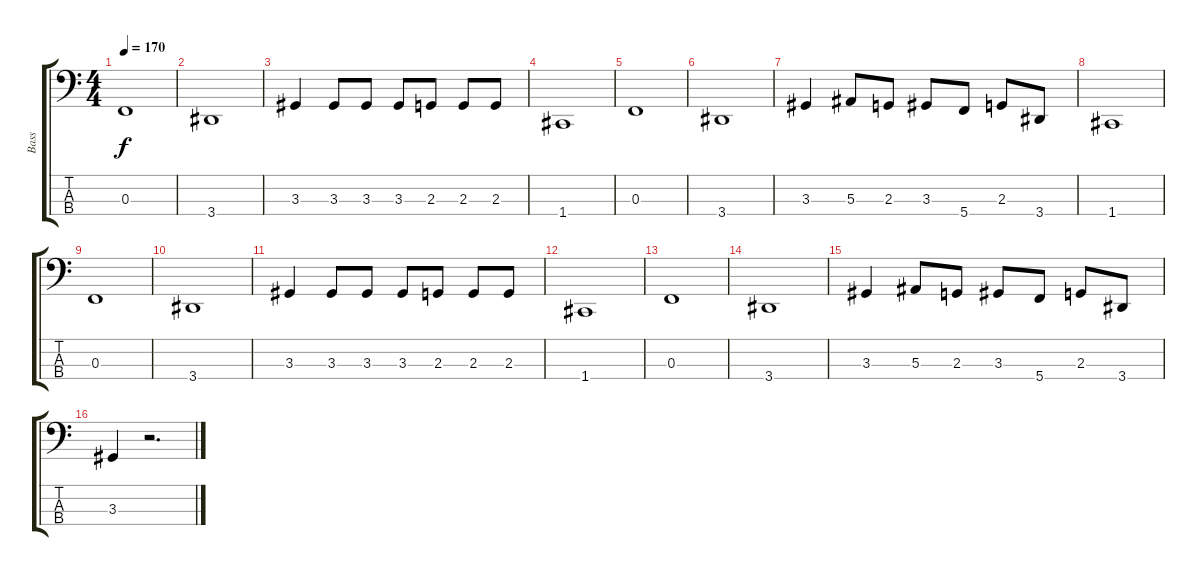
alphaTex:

\track ("Bass" "Bass") {instrument electricbassfinger}
\staff {score tabs}
\tuning (Eb2 Bb1 F1 C1) {hide}
\ts (4 4)
\tempo 170
\clef f4
\ks c
0.3.1{dy f} |
3.4.1 |
3.3.4 3.3.8 3.3.8 3.3.8 2.3.8 2.3.8 2.3.8 |
1.4.1 |
0.3.1 |
3.4.1 |
3.3.4 5.3.8 2.3.8 3.3.8 5.4.8 2.3.8 3.4.8 |
1.4.1 |
0.3.1 |
3.4.1 |
3.3.4 3.3.8 3.3.8 3.3.8 2.3.8 2.3.8 2.3.8 |
1.4.1 |
0.3.1 |
3.4.1 |
3.3.4 5.3.8 2.3.8 3.3.8 5.4.8 2.3.8 3.4.8 |
3.3.4 r.2{d}
